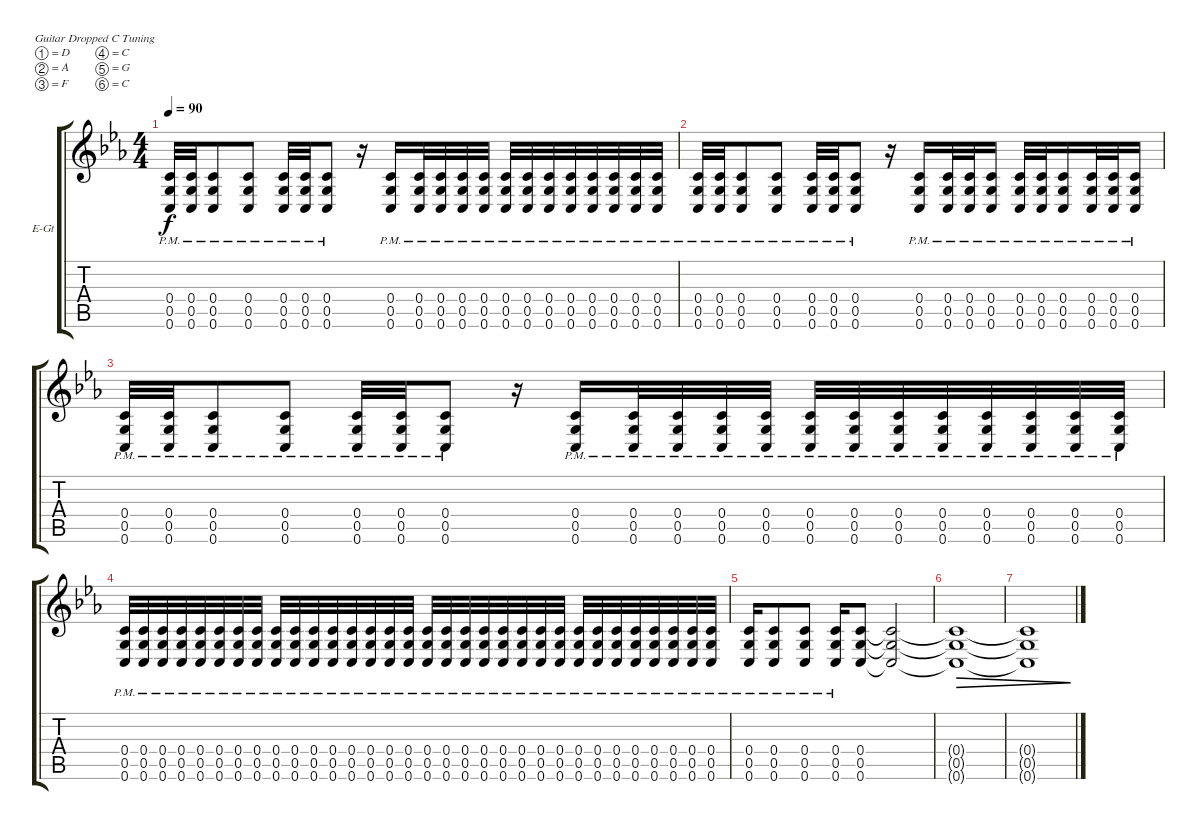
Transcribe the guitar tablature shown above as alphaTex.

\bracketExtendMode groupsimilarinstruments
\firstSystemTrackNameOrientation horizontal
\otherSystemsTrackNameOrientation horizontal
\track ("Guitar 2 Heavy riff" "E-Gt") {instrument distortionguitar}
\staff {score tabs}
\tuning (D4 A3 F3 C3 G2 C2)
\ts (4 4)
\tempo 90
\clef g2
\ks cminor
(0.4{pm} 0.5{pm} 0.6{pm}).32{dy f} (0.4{pm} 0.5{pm} 0.6{pm}).32 (0.4{pm} 0.5{pm} 0.6{pm}).8 (0.4{pm} 0.5{pm} 0.6{pm}).8 (0.4{pm} 0.5{pm} 0.6{pm}).32 (0.4{pm} 0.5{pm} 0.6{pm}).32 (0.4{pm} 0.5{pm} 0.6{pm}).8 r.16 (0.4{pm} 0.5{pm} 0.6{pm}).16 (0.4{pm} 0.5{pm} 0.6{pm}).32 (0.4{pm} 0.5{pm} 0.6{pm}).32 (0.4{pm} 0.5{pm} 0.6{pm}).32 (0.4{pm} 0.5{pm} 0.6{pm}).32 (0.4{pm} 0.5{pm} 0.6{pm}).32 (0.4{pm} 0.5{pm} 0.6{pm}).32 (0.4{pm} 0.5{pm} 0.6{pm}).32 (0.4{pm} 0.5{pm} 0.6{pm}).32 (0.4{pm} 0.5{pm} 0.6{pm}).32 (0.4{pm} 0.5{pm} 0.6{pm}).32 (0.4{pm} 0.5{pm} 0.6{pm}).32 (0.4{pm} 0.5{pm} 0.6{pm}).32 |
(0.4{pm} 0.5{pm} 0.6{pm}).32 (0.4{pm} 0.5{pm} 0.6{pm}).32 (0.4{pm} 0.5{pm} 0.6{pm}).8 (0.4{pm} 0.5{pm} 0.6{pm}).8 (0.4{pm} 0.5{pm} 0.6{pm}).32 (0.4{pm} 0.5{pm} 0.6{pm}).32 (0.4{pm} 0.5{pm} 0.6{pm}).8 r.16 (0.4{pm} 0.5{pm} 0.6{pm}).16 (0.4{pm} 0.5{pm} 0.6{pm}).32 (0.4{pm} 0.5{pm} 0.6{pm}).32 (0.4{pm} 0.5{pm} 0.6{pm}).16 (0.4{pm} 0.5{pm} 0.6{pm}).32 (0.4{pm} 0.5{pm} 0.6{pm}).32 (0.4{pm} 0.5{pm} 0.6{pm}).16 (0.4{pm} 0.5{pm} 0.6{pm}).32 (0.4{pm} 0.5{pm} 0.6{pm}).32 (0.4{pm} 0.5{pm} 0.6{pm}).16 |
(0.4{pm} 0.5{pm} 0.6{pm}).32 (0.4{pm} 0.5{pm} 0.6{pm}).32 (0.4{pm} 0.5{pm} 0.6{pm}).8 (0.4{pm} 0.5{pm} 0.6{pm}).8 (0.4{pm} 0.5{pm} 0.6{pm}).32 (0.4{pm} 0.5{pm} 0.6{pm}).32 (0.4{pm} 0.5{pm} 0.6{pm}).8 r.16 (0.4{pm} 0.5{pm} 0.6{pm}).16 (0.4{pm} 0.5{pm} 0.6{pm}).32 (0.4{pm} 0.5{pm} 0.6{pm}).32 (0.4{pm} 0.5{pm} 0.6{pm}).32 (0.4{pm} 0.5{pm} 0.6{pm}).32 (0.4{pm} 0.5{pm} 0.6{pm}).32 (0.4{pm} 0.5{pm} 0.6{pm}).32 (0.4{pm} 0.5{pm} 0.6{pm}).32 (0.4{pm} 0.5{pm} 0.6{pm}).32 (0.4{pm} 0.5{pm} 0.6{pm}).32 (0.4{pm} 0.5{pm} 0.6{pm}).32 (0.4{pm} 0.5{pm} 0.6{pm}).32 (0.4{pm} 0.5{pm} 0.6{pm}).32 |
(0.4{pm} 0.5{pm} 0.6{pm}).32 (0.4{pm} 0.5{pm} 0.6{pm}).32 (0.4{pm} 0.5{pm} 0.6{pm}).32 (0.4{pm} 0.5{pm} 0.6{pm}).32 (0.4{pm} 0.5{pm} 0.6{pm}).32 (0.4{pm} 0.5{pm} 0.6{pm}).32 (0.4{pm} 0.5{pm} 0.6{pm}).32 (0.4{pm} 0.5{pm} 0.6{pm}).32 (0.4{pm} 0.5{pm} 0.6{pm}).32 (0.4{pm} 0.5{pm} 0.6{pm}).32 (0.4{pm} 0.5{pm} 0.6{pm}).32 (0.4{pm} 0.5{pm} 0.6{pm}).32 (0.4{pm} 0.5{pm} 0.6{pm}).32 (0.4{pm} 0.5{pm} 0.6{pm}).32 (0.4{pm} 0.5{pm} 0.6{pm}).32 (0.4{pm} 0.5{pm} 0.6{pm}).32 (0.4{pm} 0.5{pm} 0.6{pm}).32 (0.4{pm} 0.5{pm} 0.6{pm}).32 (0.4{pm} 0.5{pm} 0.6{pm}).32 (0.4{pm} 0.5{pm} 0.6{pm}).32 (0.4{pm} 0.5{pm} 0.6{pm}).32 (0.4{pm} 0.5{pm} 0.6{pm}).32 (0.4{pm} 0.5{pm} 0.6{pm}).32 (0.4{pm} 0.5{pm} 0.6{pm}).32 (0.4{pm} 0.5{pm} 0.6{pm}).32 (0.4{pm} 0.5{pm} 0.6{pm}).32 (0.4{pm} 0.5{pm} 0.6{pm}).32 (0.4{pm} 0.5{pm} 0.6{pm}).32 (0.4{pm} 0.5{pm} 0.6{pm}).32 (0.4{pm} 0.5{pm} 0.6{pm}).32 (0.4{pm} 0.5{pm} 0.6{pm}).32 (0.4{pm} 0.5{pm} 0.6{pm}).32 |
(0.4{pm} 0.5{pm} 0.6{pm}).16 (0.4{pm} 0.5{pm} 0.6{pm}).8 (0.4{pm} 0.5{pm} 0.6{pm}).8 (0.4{pm} 0.5{pm} 0.6{pm}).16 (0.4 0.5 0.6).8 (0.4{t} 0.5{t} 0.6{t}).2 |
(0.4{t} 0.5{t} 0.6{t}).1{dec} |
(0.4{t} 0.5{t} 0.6{t}).1{dec}
